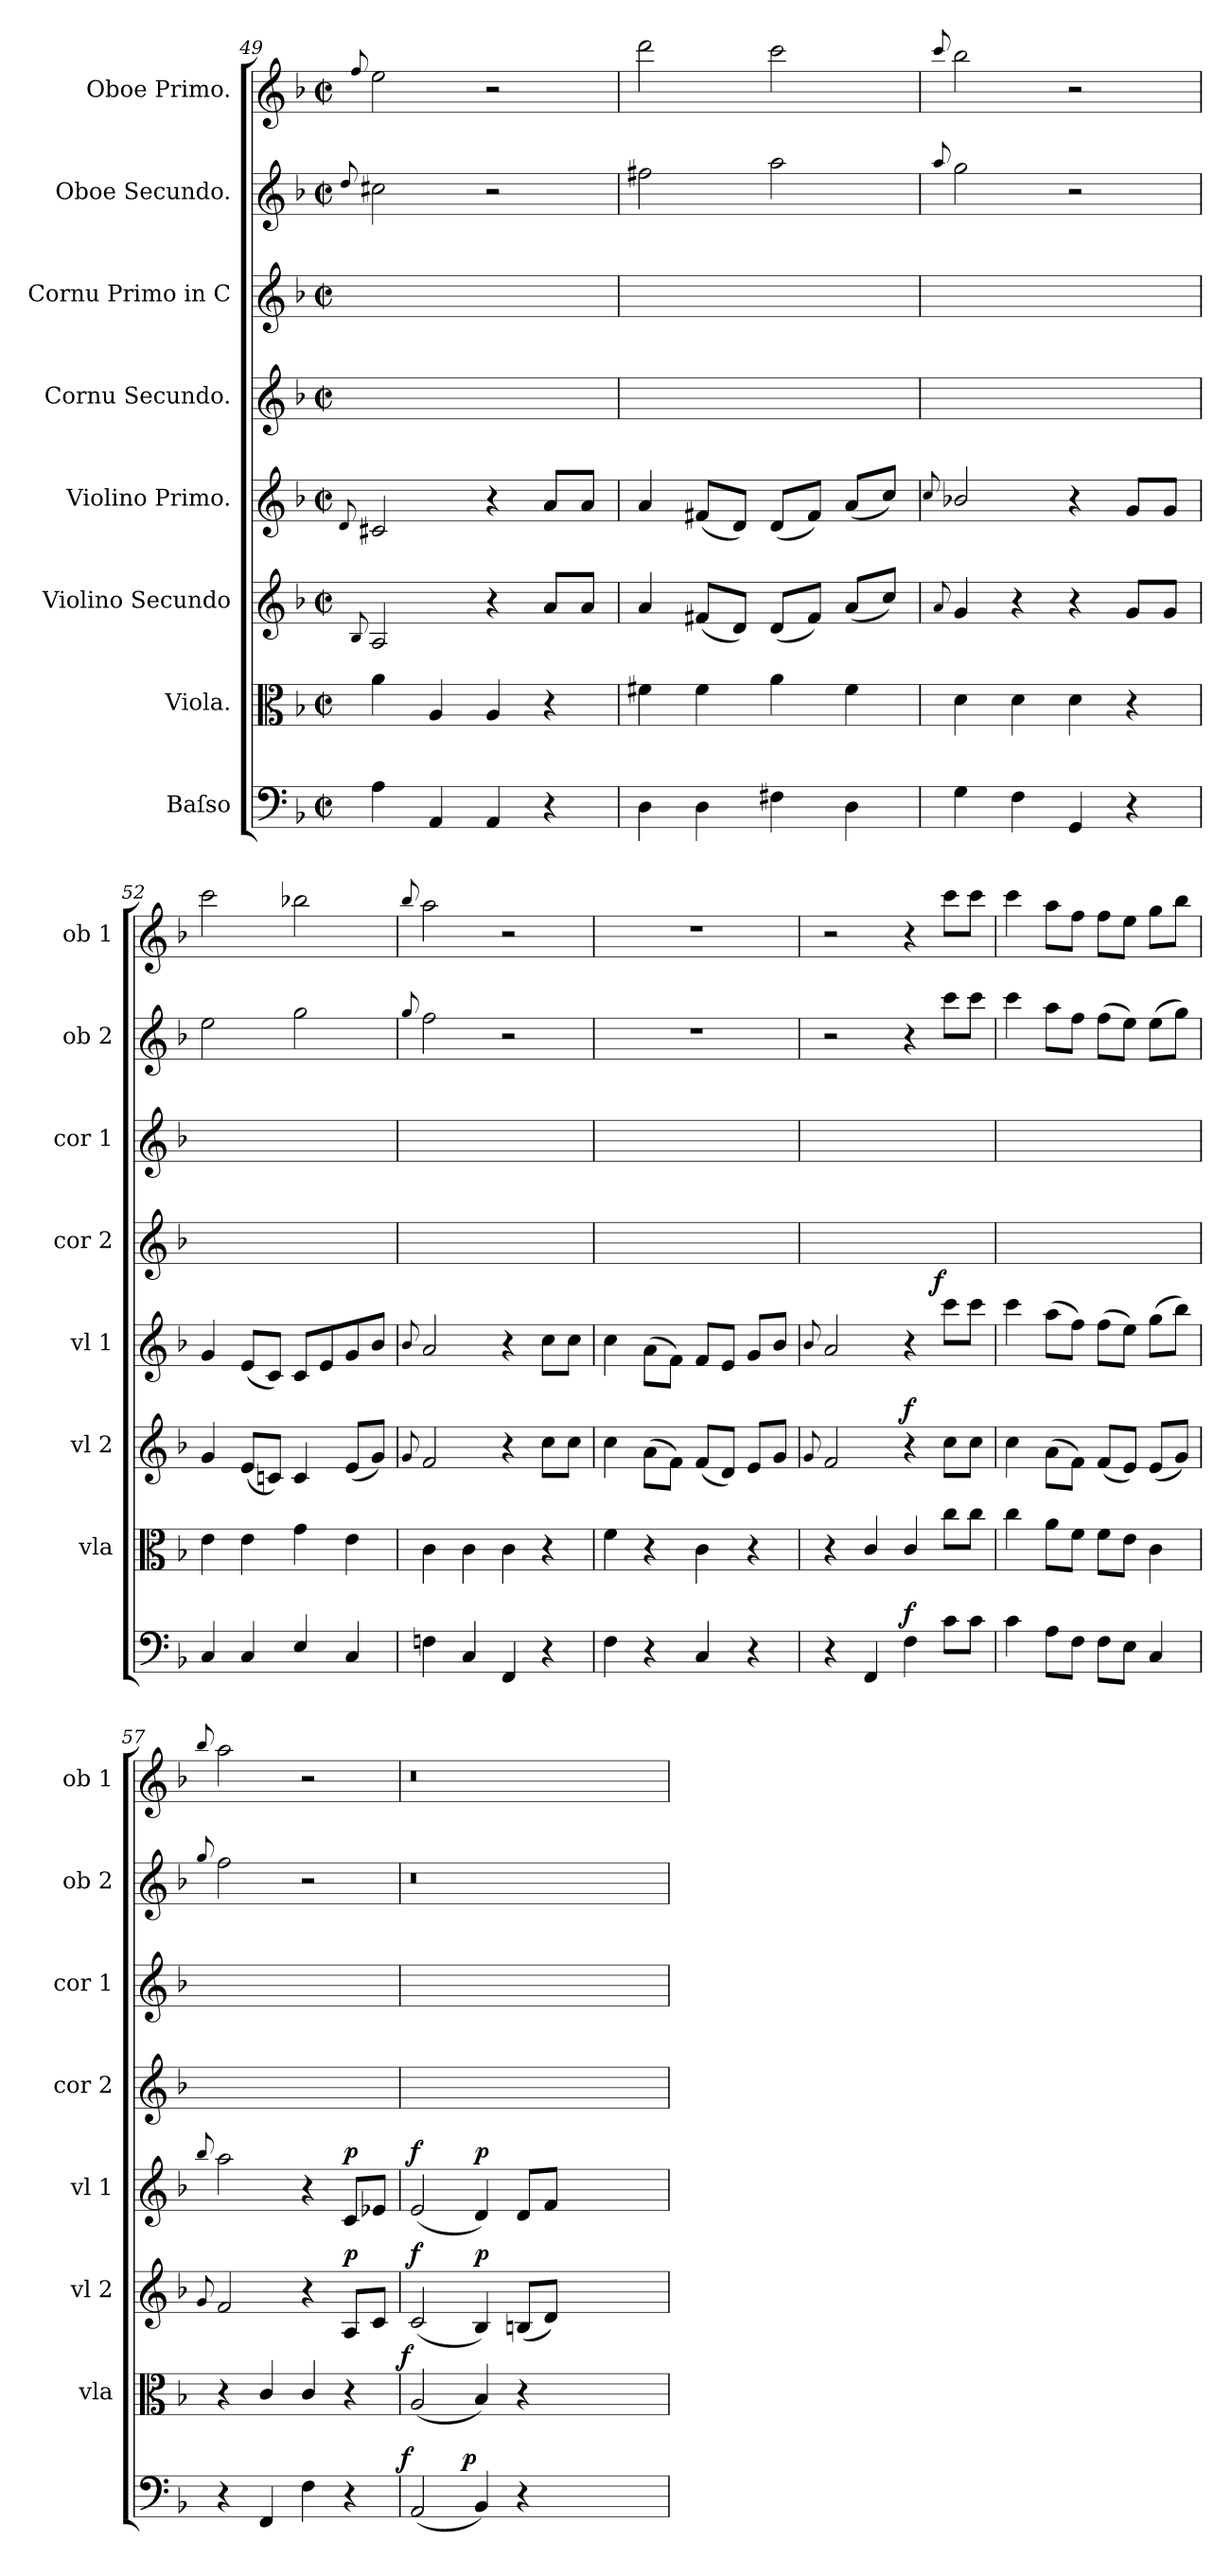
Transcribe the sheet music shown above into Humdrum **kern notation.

**kern	**dynam	**kern	**dynam	**kern	**dynam	**kern	**dynam	**kern	**kern	**kern	**kern
*part8	*part8	*part7	*part7	*part6	*part6	*part5	*part5	*part4	*part3	*part2	*part1
*staff8	*staff8	*staff7	*staff7	*staff6	*staff6	*staff5	*staff5	*staff4	*staff3	*staff2	*staff1
*I"Baſso	*	*I"Viola.	*	*I"Violino Secundo	*	*I"Violino Primo.	*	*I"Cornu Secundo.	*I"Cornu Primo in C	*I"Oboe Secundo.	*I"Oboe Primo.
*	*	*I'vla	*	*I'vl 2	*	*I'vl 1	*	*I'cor 2	*I'cor 1	*I'ob 2	*I'ob 1
*clefF4	*	*clefC3	*	*clefG2	*	*clefG2	*	*clefG2	*clefG2	*clefG2	*clefG2
*k[b-]	*	*k[b-]	*	*k[b-]	*	*k[b-]	*	*k[b-]	*k[b-]	*k[b-]	*k[b-]
*F:	*	*F:	*	*F:	*	*F:	*	*F:	*F:	*F:	*F:
*M2/2	*	*M2/2	*	*M2/2	*	*M2/2	*	*M2/2	*M2/2	*M2/2	*M2/2
*met(c|)	*	*met(c|)	*	*met(c|)	*	*met(c|)	*	*met(c|)	*met(c|)	*met(c|)	*met(c|)
=49	=49	=49	=49	=49	=49	=49	=49	=49	=49	=49	=49
.	.	.	.	8qqB-/	.	8qqd/	.	.	.	8qqdd/	8qqff/
4A\	.	4a\	.	2A/	.	2c#X/	.	1ryy	1ryy	2cc#X\	2ee\
4AA/	.	4A/	.	.	.	.	.	.	.	.	.
4AA/	.	4A/	.	4r	.	4r	.	.	.	2r	2r
4r	.	4r	.	8a/L	.	8a/L	.	.	.	.	.
.	.	.	.	8a/J	.	8a/J	.	.	.	.	.
=50	=50	=50	=50	=50	=50	=50	=50	=50	=50	=50	=50
4D\	.	4f#X\	.	4a/	.	4a/	.	1ryy	1ryy	2ff#X\	2ddd\
4D\	.	4f#\	.	(8f#X/L	.	(8f#X/L	.	.	.	.	.
.	.	.	.	8d/J)	.	8d/J)	.	.	.	.	.
4F#X\	.	4a\	.	(8d/L	.	(8d/L	.	.	.	2aa\	2ccc\
.	.	.	.	8f#/J)	.	8f#/J)	.	.	.	.	.
4D\	.	4f#\	.	(8a/L	.	(8a/L	.	.	.	.	.
.	.	.	.	8cc/J)	.	8cc/J)	.	.	.	.	.
=51	=51	=51	=51	=51	=51	=51	=51	=51	=51	=51	=51
.	.	.	.	8qqa/	.	8qqcc/	.	.	.	8qqaa/	8qqccc/
4G\	.	4d\	.	4g/	.	2b-X/	.	1ryy	1ryy	2gg\	2bb-\
4F\	.	4d\	.	4r	.	.	.	.	.	.	.
4GG/	.	4d\	.	4r	.	4r	.	.	.	2r	2r
4r	.	4r	.	8g/L	.	8g/L	.	.	.	.	.
.	.	.	.	8g/J	.	8g/J	.	.	.	.	.
=52	=52	=52	=52	=52	=52	=52	=52	=52	=52	=52	=52
4C/	.	4e\	.	4g/	.	4g/	.	1ryy	1ryy	2ee\	2ccc\
4C/	.	4e\	.	(8e/L	.	(8e/L	.	.	.	.	.
.	.	.	.	8cn/J)	.	8c/J)	.	.	.	.	.
4E/	.	4g\	.	4c/	.	8c/L	.	.	.	2gg\	2bb-X\
.	.	.	.	.	.	8e/	.	.	.	.	.
4C/	.	4e\	.	(8e/L	.	8g/	.	.	.	.	.
.	.	.	.	8g/J)	.	8b-/J	.	.	.	.	.
=53	=53	=53	=53	=53	=53	=53	=53	=53	=53	=53	=53
.	.	.	.	8qqg/	.	8qqb-/	.	.	.	8qqgg/	8qqbb-/
4Fn\	.	4c\	.	2f/	.	2a/	.	1ryy	1ryy	2ff\	2aa\
4C/	.	4c\	.	.	.	.	.	.	.	.	.
4FF/	.	4c\	.	4r	.	4r	.	.	.	2r	2r
4r	.	4r	.	8cc\L	.	8cc\L	.	.	.	.	.
.	.	.	.	8cc\J	.	8cc\J	.	.	.	.	.
=54	=54	=54	=54	=54	=54	=54	=54	=54	=54	=54	=54
4F\	.	4f\	.	4cc\	.	4cc\	.	1ryy	1ryy	1r	1r
4r	.	4r	.	(8a\L	.	(8a\L	.	.	.	.	.
.	.	.	.	8f\J)	.	8f\J)	.	.	.	.	.
4C/	.	4c\	.	(8f/L	.	8f/L	.	.	.	.	.
.	.	.	.	8d/J)	.	8e/J	.	.	.	.	.
4r	.	4r	.	8e/L	.	8g/L	.	.	.	.	.
.	.	.	.	8g/J	.	8b-/J	.	.	.	.	.
=55	=55	=55	=55	=55	=55	=55	=55	=55	=55	=55	=55
.	.	.	.	8qqg/	.	8qqb-/	.	.	.	.	.
4r	.	4r	.	2f/	.	2a/	.	1ryy	1ryy	2r	2r
4FF/	.	4c/	.	.	.	.	.	.	.	.	.
!	!LO:DY:a	!	!	!	!LO:DY:a	!	!	!	!	!	!
4F\	f	4c/	.	4r	f.	4r	.	.	.	4r	4r
!	!	!	!	!	!	!	!LO:DY:a:rj	!	!	!	!
8c\L	.	8cc\L	for	8cc\L	.	8ccc\L	f.	.	.	8ccc\L	8ccc\L
8c\J	.	8cc\J	.	8cc\J	.	8ccc\J	.	.	.	8ccc\J	8ccc\J
=56	=56	=56	=56	=56	=56	=56	=56	=56	=56	=56	=56
4c\	.	4cc\	.	4cc\	.	4ccc\	.	1ryy	1ryy	4ccc\	4ccc\
8A\L	.	8a\L	.	(8a\L	.	(8aa\L	.	.	.	8aa\L	8aa\L
8F\J	.	8f\J	.	8f\J)	.	8ff\J)	.	.	.	8ff\J	8ff\J
8F\L	.	8f\L	.	(8f/L	.	(8ff\L	.	.	.	(8ff\L	8ff\L
8E\J	.	8e\J	.	8e/J)	.	8ee\J)	.	.	.	8ee\J)	8ee\J
4C/	.	4c\	.	(8e/L	.	(8gg\L	.	.	.	(8ee\L	8gg\L
.	.	.	.	8g/J)	.	8bb-\J)	.	.	.	8gg\J)	8bb-\J
=57	=57	=57	=57	=57	=57	=57	=57	=57	=57	=57	=57
.	.	.	.	8qqg/	.	8qqbb-/	.	.	.	8qqgg/	8qqbb-/
4r	.	4r	.	2f/	.	2aa\	.	1ryy	1ryy	2ff\	2aa\
4FF/	.	4c/	.	.	.	.	.	.	.	.	.
4F\	.	4c/	.	4r	.	4r	.	.	.	2r	2r
!	!	!	!	!	!LO:DY:a	!	!LO:DY:a	!	!	!	!
4r	.	4r	.	8A/L	p.	8c/L	p	.	.	.	.
.	.	.	.	8c/J	.	8e-X/J	.	.	.	.	.
=58	=58	=58	=58	=58	=58	=58	=58	=58	=58	=58	=58
!	!LO:DY:a:rj	!	!LO:DY:a:rj	!	!LO:DY:a	!	!LO:DY:a	!	!	!	!
(2AA/	f	(2A/	f.	(2c/	f	(2e/	f	1ryy	1ryy	0r	0r
!	!LO:DY:a:rj	!	!	!	!LO:DY:a	!	!LO:DY:a	!	!	!	!
4BB-/)	p	4B-/)	.	4B-/)	p	4d/)	p	.	.	.	.
4r	.	4r	.	(8Bn/L	.	8d/L	.	.	.	.	.
.	.	.	.	8d/J)	.	8f/J	.	.	.	.	.
1ryy	.	1ryy	.	1ryy	.	1ryy	.	1ryy	1ryy	.	.
=	=	=	=	=	=	=	=	=	=	=	=
*-	*-	*-	*-	*-	*-	*-	*-	*-	*-	*-	*-
